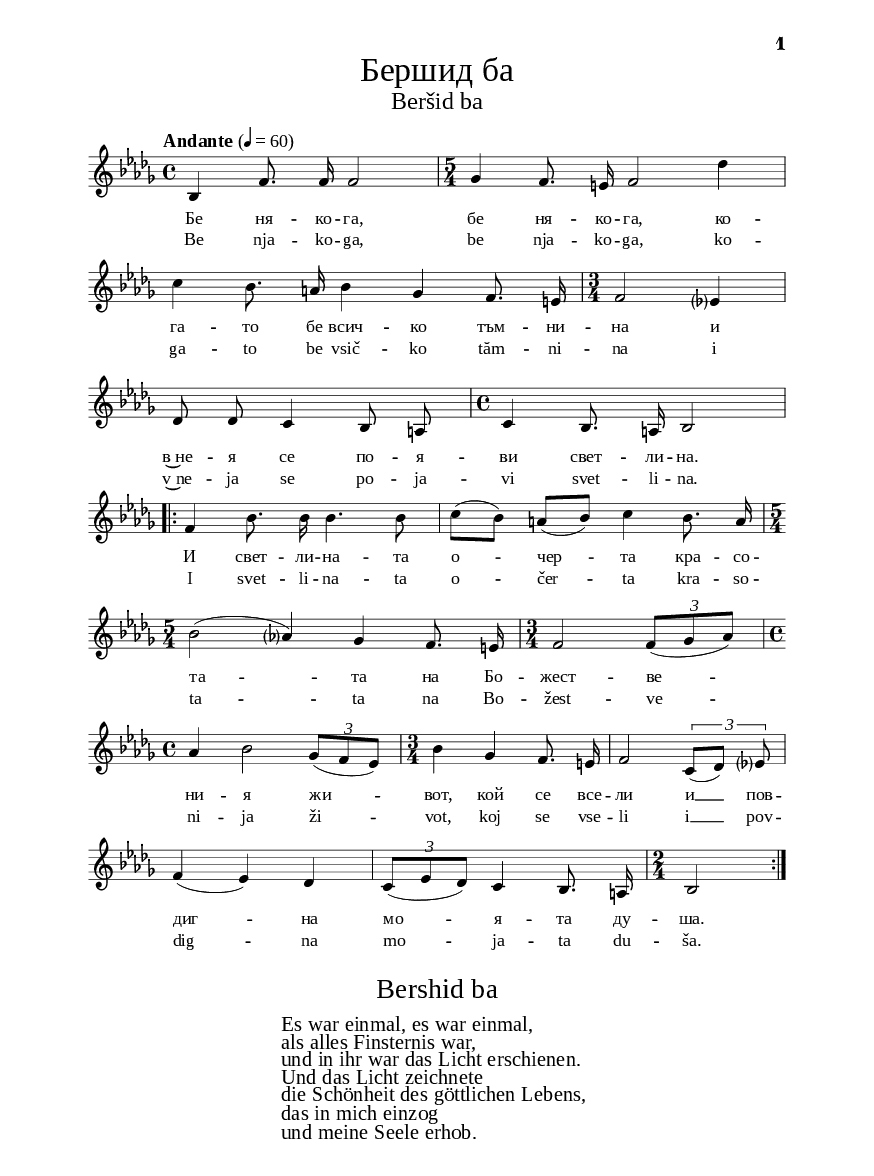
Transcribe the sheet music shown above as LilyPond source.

\version "2.24.3"

% include paper part and global functions
\include "include/globals.ily"

\bookpart {
  \label #'ref098
  \tocItem \markup "Бершид ба – Beršid ba"
  \include "include/bookpart-paper.ily"
  \score {
    \include "include/score-layout.ily"


    \new Voice \absolute  {
      \clef treble
      \key bes \minor
      \time 4/4
      \tempoFunc "Andante" 4 "60"

      \autoBeamOff

      bes4 f'8. f'16 f'2 | \time 5/4  ges'4 f'8. e'16 f'2 des''4 \break |

      c''4 bes'8. a'16 bes'4 ges' f'8. e'16 | \time 3/4  f'2 ees'?4 \break |

      des'8 des' c'4 bes8 a | \time 4/4  c'4 bes8. a16 bes2 \break |

      \bar ".|:-|"
      f'4 bes'8. bes'16 bes'4. bes'8 | \autoBeamOn c''8  ( bes')  a' ( bes' ) c''4 \autoBeamOff bes'8. a'16 \break |

      \time 5/4  | bes'2 ( as'?4 )  ges' f'8. e'16 | \time 3/4  f'2 \times 2/3  {  f'8 [ ( ges' as'8 ) ] } \break |

      \time 4/4  as'4 bes'2  \times 2/3  {  ges'8 ( [ f' es'8 ] ) } | \time 3/4  bes'4 ges'4 f'8. e'16

      f'2 \times 2/3 { c'8 [ ( des' ) ] es'?8  } | \break

      f'4 ( es' ) des' | \times 2/3  { c'8 [ ( es' des'8 ) ] } c'4 bes8. a16  | \time 2/4  bes2  \break |

      \bar ":|."
    }

    \addlyrics {
      Бе ня -- ко  -- га, бе ня -- ко -- га,
      ко -- га -- то бе всич -- ко тъм -- ни -- на
      и в~не -- я се по -- я -- ви свет -- ли -- на.
      И свет -- ли -- на -- та о -- чер -- та кра -- со -- та -- та
      на Бо -- жест -- ве -- ни -- я жи -- вот,
      кой се все -- ли
      и __ пов -- диг -- на мо -- я -- та ду -- ша.
    }


    \addlyrics {
      Be nja -- ko  -- ga, be nja -- ko -- ga,
      ko -- ga -- to be vsič -- ko tăm -- ni -- na
      i v~ne -- ja se po -- ja -- vi svet -- li -- na.
      I svet -- li -- na -- ta o -- čer -- ta kra -- so -- ta -- ta
      na Bo -- žest -- ve -- ni -- ja ži -- vot,
      koj se vse -- li
      i __ pov -- dig -- na mo -- ja -- ta du -- ša.
    }


    \header {
      title = \titleFunc "Бершид ба" "Beršid ba"
    }

    \midi{}

  } % score

  %\markup \dc-one "D.C."
  %

  % include foreign translation(s) of the song
 \markup \empty-two
  \version "2.24.3"

\markup \fill-line { \fontsize #deTitleFontSize "Bershid ba" }
\markup \null
\markup \null
\markup \abs-fontsize #10 {
  \hspace #25
  \override #`(baseline-skip . ,deCoupletBaselineSkip)

  \column {    
    
    \line { " " Es war einmal, es war einmal,}

   \line { " " als alles Finsternis war,}

   \line { " " und in ihr war das Licht erschienen.}

   \line { " " Und das Licht zeichnete}
     \line { " " die Schönheit des göttlichen Lebens, }

   \line { " " das in mich einzog }

   \line { " " und meine Seele erhob.}
      
       
    }
    
    
}


} % bookpart
